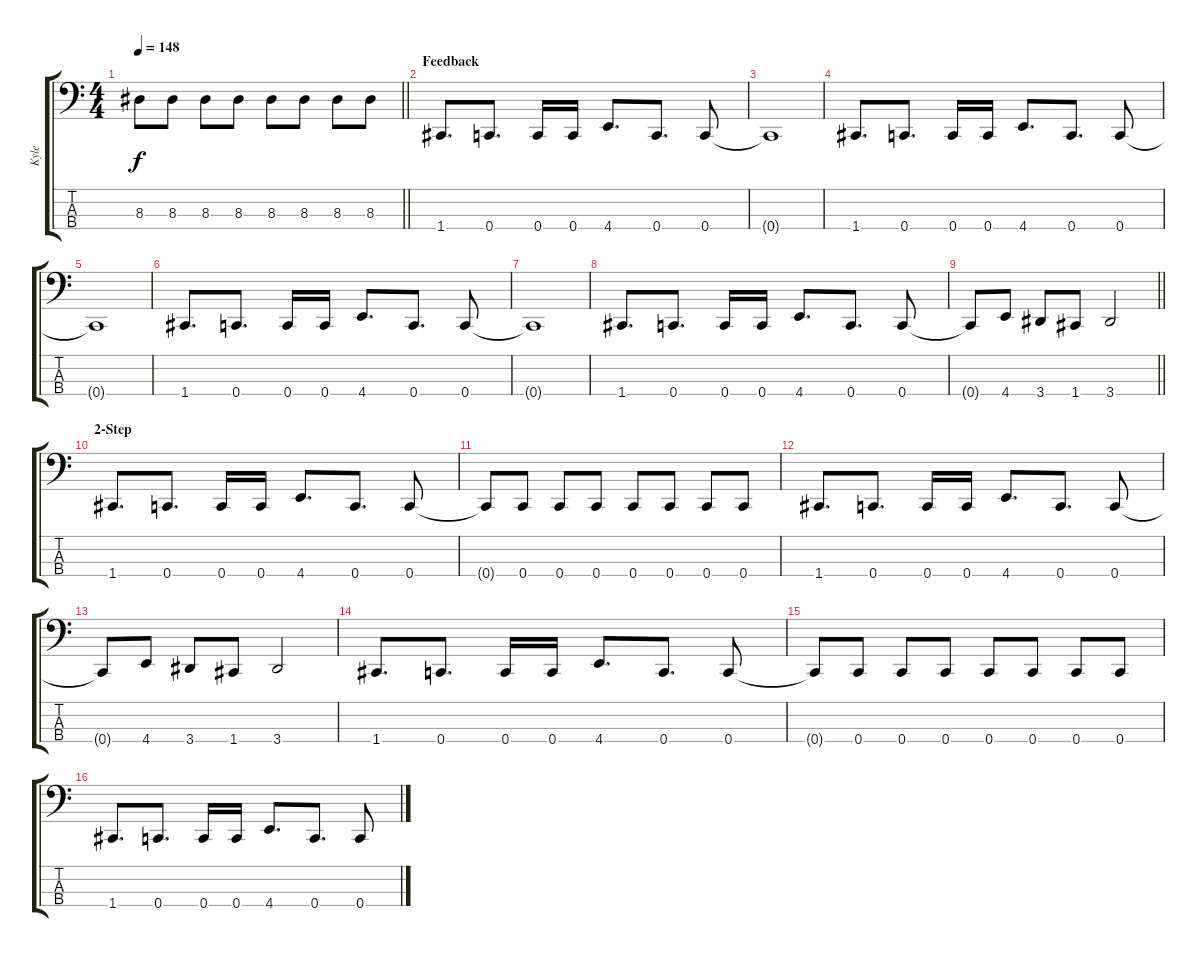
\track ("Kyle" "Kyle") {instrument electricbasspick}
\staff {score tabs}
\tuning (F2 C2 G1 C1) {hide}
\ts (4 4)
\tempo 148
\clef f4
\barLineRight lightlight
\ks c
8.3.8{dy f} 8.3.8 8.3.8 8.3.8 8.3.8 8.3.8 8.3.8 8.3.8 |
\section ("" "Feedback")
1.4.8{d} 0.4.8{d} 0.4.16 0.4.16 4.4.8{d} 0.4.8{d} 0.4.8 |
0.4{t}.1 |
1.4.8{d} 0.4.8{d} 0.4.16 0.4.16 4.4.8{d} 0.4.8{d} 0.4.8 |
0.4{t}.1 |
1.4.8{d} 0.4.8{d} 0.4.16 0.4.16 4.4.8{d} 0.4.8{d} 0.4.8 |
0.4{t}.1 |
1.4.8{d} 0.4.8{d} 0.4.16 0.4.16 4.4.8{d} 0.4.8{d} 0.4.8 |
\barLineRight lightlight
0.4{t}.8 4.4.8 3.4.8 1.4.8 3.4.2 |
\section ("" "2-Step")
1.4.8{d} 0.4.8{d} 0.4.16 0.4.16 4.4.8{d} 0.4.8{d} 0.4.8 |
0.4{t}.8 0.4.8 0.4.8 0.4.8 0.4.8 0.4.8 0.4.8 0.4.8 |
1.4.8{d} 0.4.8{d} 0.4.16 0.4.16 4.4.8{d} 0.4.8{d} 0.4.8 |
0.4{t}.8 4.4.8 3.4.8 1.4.8 3.4.2 |
1.4.8{d} 0.4.8{d} 0.4.16 0.4.16 4.4.8{d} 0.4.8{d} 0.4.8 |
0.4{t}.8 0.4.8 0.4.8 0.4.8 0.4.8 0.4.8 0.4.8 0.4.8 |
1.4.8{d} 0.4.8{d} 0.4.16 0.4.16 4.4.8{d} 0.4.8{d} 0.4.8
